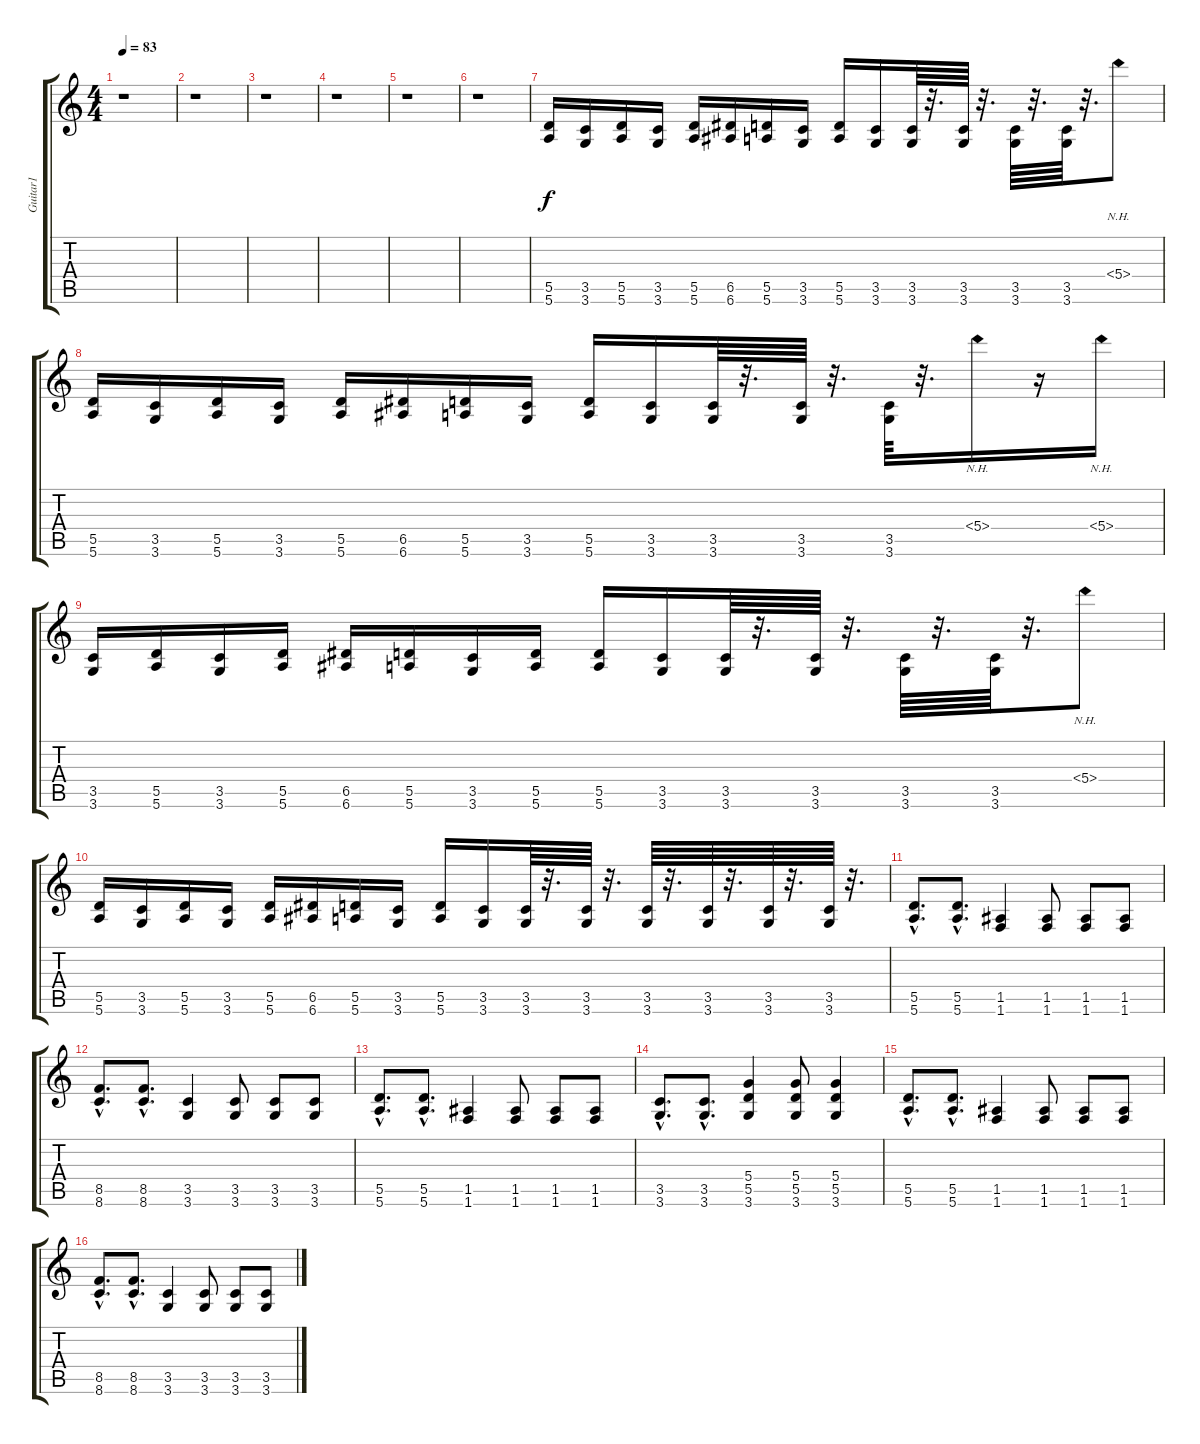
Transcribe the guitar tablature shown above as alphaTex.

\track ("Guitar1" "Guitar1") {instrument distortionguitar}
\staff {score tabs}
\tuning (E4 B3 G3 D3 A2 E2) {hide}
\ts (4 4)
\tempo 83
\clef g2
\ks c
r.1{dy f} |
r.1 |
r.1 |
r.1 |
r.1 |
r.1 |
(5.5 5.6).16 (3.5 3.6).16 (5.5 5.6).16 (3.5 3.6).16 (5.5 5.6).16 (6.5 6.6).16 (5.5 5.6).16 (3.5 3.6).16 (5.5 5.6).16 (3.5 3.6).16 (3.5 3.6).64 r.32{d} (3.5 3.6).64 r.32{d} (3.5 3.6).64 r.32{d} (3.5 3.6).64 r.32{d} 5.4{nh}.8 |
(5.5 5.6).16 (3.5 3.6).16 (5.5 5.6).16 (3.5 3.6).16 (5.5 5.6).16 (6.5 6.6).16 (5.5 5.6).16 (3.5 3.6).16 (5.5 5.6).16 (3.5 3.6).16 (3.5 3.6).64 r.32{d} (3.5 3.6).64 r.32{d} (3.5 3.6).64 r.32{d} 5.4{nh}.16 r.16 5.4{nh}.16 |
(3.5 3.6).16 (5.5 5.6).16 (3.5 3.6).16 (5.5 5.6).16 (6.5 6.6).16 (5.5 5.6).16 (3.5 3.6).16 (5.5 5.6).16 (5.5 5.6).16 (3.5 3.6).16 (3.5 3.6).64 r.32{d} (3.5 3.6).64 r.32{d} (3.5 3.6).64 r.32{d} (3.5 3.6).64 r.32{d} 5.4{nh}.8 |
(5.5 5.6).16 (3.5 3.6).16 (5.5 5.6).16 (3.5 3.6).16 (5.5 5.6).16 (6.5 6.6).16 (5.5 5.6).16 (3.5 3.6).16 (5.5 5.6).16 (3.5 3.6).16 (3.5 3.6).64 r.32{d} (3.5 3.6).64 r.32{d} (3.5 3.6).64 r.32{d} (3.5 3.6).64 r.32{d} (3.5 3.6).64 r.32{d} (3.5 3.6).64 r.32{d} |
(5.5{hac} 5.6{hac}).8{d} (5.5{hac} 5.6{hac}).8{d} (1.5 1.6).4 (1.5 1.6).8 (1.5 1.6).8 (1.5 1.6).8 |
(8.5{hac} 8.6{hac}).8{d} (8.5{hac} 8.6{hac}).8{d} (3.5 3.6).4 (3.5 3.6).8 (3.5 3.6).8 (3.5 3.6).8 |
(5.5{hac} 5.6{hac}).8{d} (5.5{hac} 5.6{hac}).8{d} (1.5 1.6).4 (1.5 1.6).8 (1.5 1.6).8 (1.5 1.6).8 |
(3.5{hac} 3.6{hac}).8{d} (3.5{hac} 3.6{hac}).8{d} (5.4 5.5 3.6).4 (5.4 5.5 3.6).8 (5.4 5.5 3.6).4 |
(5.5{hac} 5.6{hac}).8{d} (5.5{hac} 5.6{hac}).8{d} (1.5 1.6).4 (1.5 1.6).8 (1.5 1.6).8 (1.5 1.6).8 |
(8.5{hac} 8.6{hac}).8{d} (8.5{hac} 8.6{hac}).8{d} (3.5 3.6).4 (3.5 3.6).8 (3.5 3.6).8 (3.5 3.6).8
